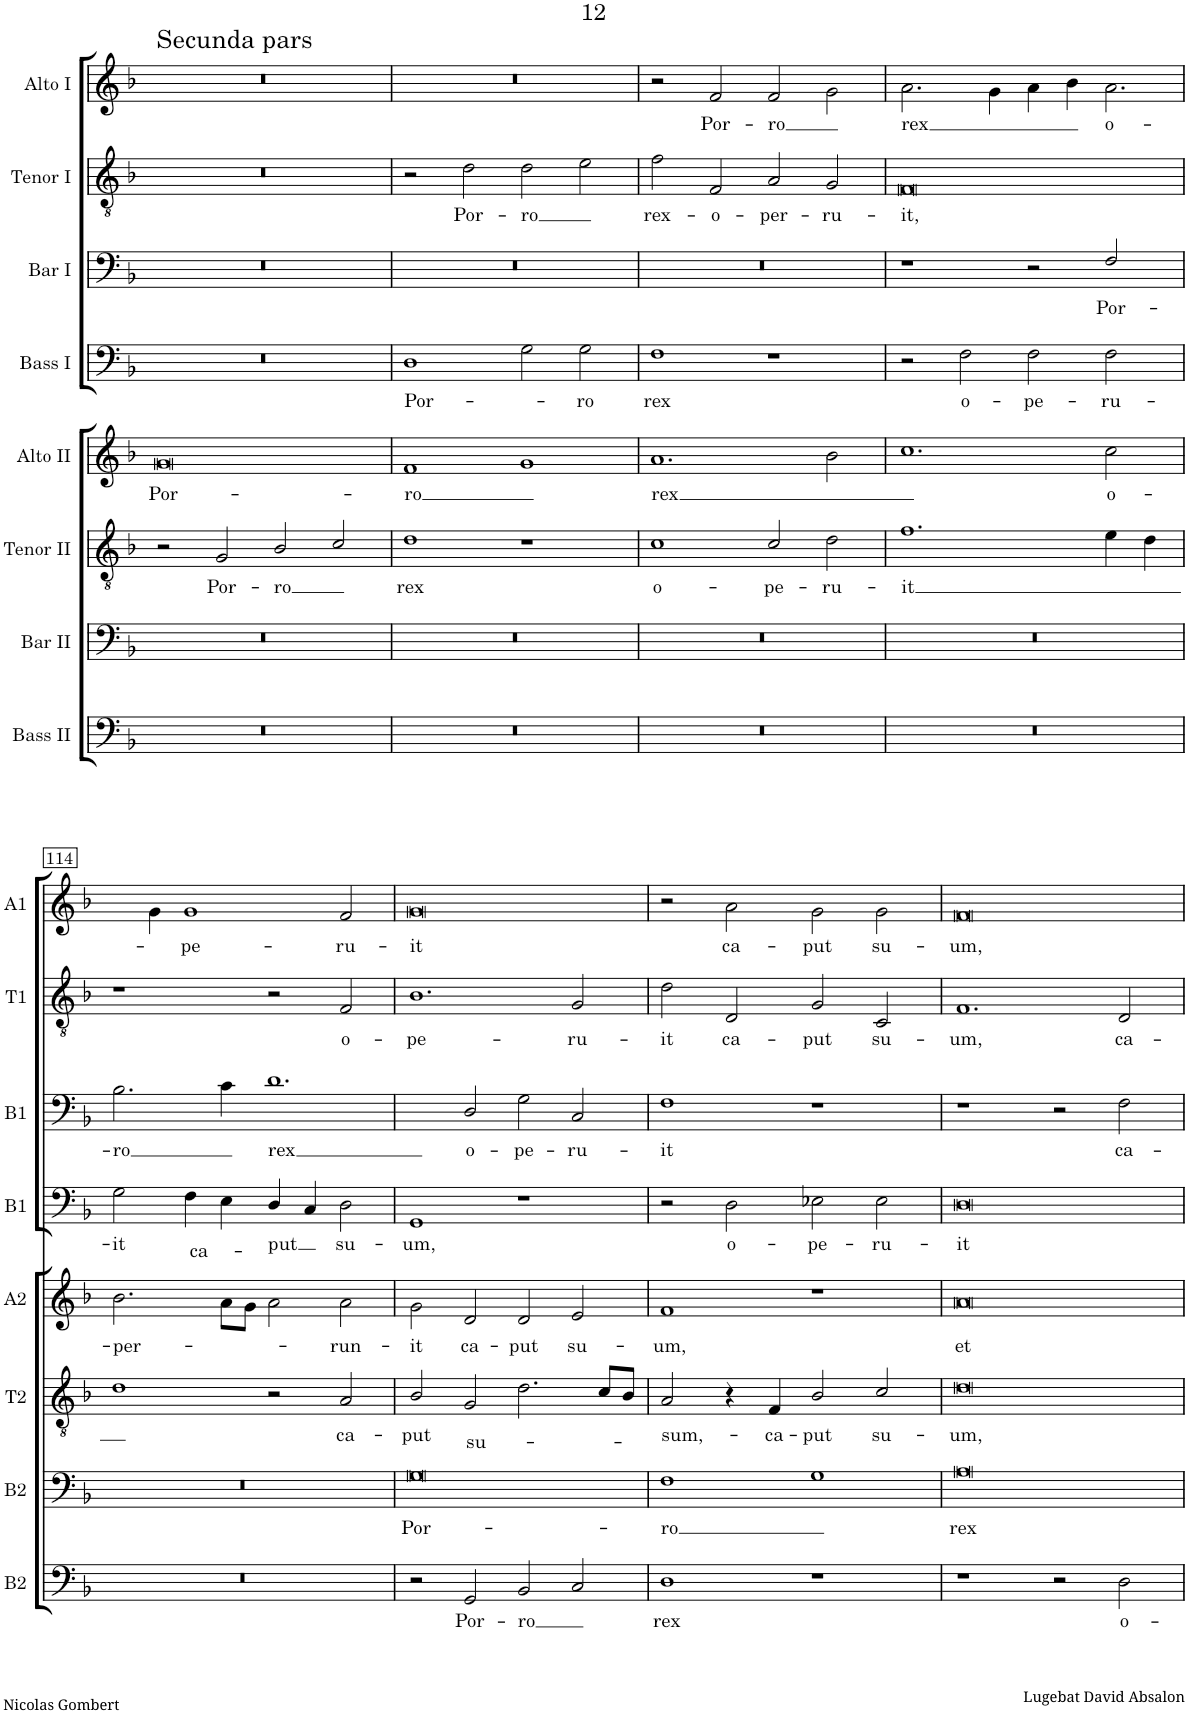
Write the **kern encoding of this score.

**kern	**text	**kern	**text	**kern	**text	**kern	**text	**kern	**text	**kern	**text	**kern	**text	**kern	**text
*part8	*part8	*part7	*part7	*part6	*part6	*part5	*part5	*part4	*part4	*part3	*part3	*part2	*part2	*part1	*part1
*staff8	*staff8	*staff7	*staff7	*staff6	*staff6	*staff5	*staff5	*staff4	*staff4	*staff3	*staff3	*staff2	*staff2	*staff1	*staff1
*I"Bass II	*	*I"Bar II	*	*I"Tenor II	*	*I"Alto II	*	*I"Bass I	*	*I"Bar I	*	*I"Tenor I	*	*I"Alto I	*
*I'B2	*	*I'B2	*	*I'T2	*	*I'A2	*	*I'B1	*	*I'B1	*	*I'T1	*	*I'A1	*
!!LO:PB:g=z
*clefF4	*	*clefF4	*	*clefGv2	*	*clefG2	*	*clefF4	*	*clefF4	*	*clefGv2	*	*clefG2	*
*k[b-]	*	*k[b-]	*	*k[b-]	*	*k[b-]	*	*k[b-]	*	*k[b-]	*	*k[b-]	*	*k[b-]	*
*M4/2	*	*M4/2	*	*M4/2	*	*M4/2	*	*M4/2	*	*M4/2	*	*M4/2	*	*M4/2	*
=110	=110	=110	=110	=110	=110	=110	=110	=110	=110	=110	=110	=110	=110	=110	=110
!	!	!	!	!	!	!	!	!	!	!	!	!	!	!LO:TX:a:t=Secunda pars	!
!	!	!	!	!	!	!	!LO:LY:b	!	!	!	!	!	!	!	!
0r	.	0r	.	2r	.	0g	Por-	0r	.	0r	.	0r	.	0r	.
!	!	!	!	!	!LO:LY:b	!	!	!	!	!	!	!	!	!	!
.	.	.	.	2G/	Por-	.	.	.	.	.	.	.	.	.	.
!	!	!	!	!	!LO:LY:b	!	!	!	!	!	!	!	!	!	!
.	.	.	.	2B-/	-ro	.	.	.	.	.	.	.	.	.	.
.	.	.	.	2c/	.	.	.	.	.	.	.	.	.	.	.
=111	=111	=111	=111	=111	=111	=111	=111	=111	=111	=111	=111	=111	=111	=111	=111
!	!	!	!	!	!LO:LY:b	!	!LO:LY:b	!	!LO:LY:b	!	!	!	!	!	!
0r	.	0r	.	1d	rex	1f	-ro	1D	Por-	0r	.	2r	.	0r	.
!	!	!	!	!	!	!	!	!	!	!	!	!	!LO:LY:b	!	!
.	.	.	.	.	.	.	.	.	.	.	.	2d\	Por-	.	.
!	!	!	!	!	!	!	!	!	!	!	!	!	!LO:LY:b	!	!
.	.	.	.	1r	.	1g	.	2G\	.	.	.	2d\	-ro	.	.
!	!	!	!	!	!	!	!	!	!LO:LY:b	!	!	!	!	!	!
.	.	.	.	.	.	.	.	2G\	-ro	.	.	2e\	.	.	.
=112	=112	=112	=112	=112	=112	=112	=112	=112	=112	=112	=112	=112	=112	=112	=112
!	!	!	!	!	!LO:LY:b	!	!LO:LY:b	!	!LO:LY:b	!	!	!	!LO:LY:b	!	!
0r	.	0r	.	1c	o-	1.a	rex	1F	rex	0r	.	2f\	rex-	2r	.
!	!	!	!	!	!	!	!	!	!	!	!	!	!LO:LY:b	!	!LO:LY:b
.	.	.	.	.	.	.	.	.	.	.	.	2F/	-o-	2f/	Por-
!	!	!	!	!	!LO:LY:b	!	!	!	!	!	!	!	!LO:LY:b	!	!LO:LY:b
.	.	.	.	2c/	-pe-	.	.	1r	.	.	.	2A/	-per-	2f/	-ro
!	!	!	!	!	!LO:LY:b	!	!	!	!	!	!	!	!LO:LY:b	!	!
.	.	.	.	2d\	-ru-	2b-\	.	.	.	.	.	2G/	-ru-	2g\	.
=113	=113	=113	=113	=113	=113	=113	=113	=113	=113	=113	=113	=113	=113	=113	=113
!	!	!	!	!	!LO:LY:b	!	!	!	!	!	!	!	!LO:LY:b	!	!LO:LY:b
0r	.	0r	.	1.f	-it	1.cc	.	2r	.	1r	.	0F	-it,	2.a\	rex
!	!	!	!	!	!	!	!	!	!LO:LY:b	!	!	!	!	!	!
.	.	.	.	.	.	.	.	2F\	o-	.	.	.	.	.	.
.	.	.	.	.	.	.	.	.	.	.	.	.	.	4g\	.
!	!	!	!	!	!	!	!	!	!LO:LY:b	!	!	!	!	!	!
.	.	.	.	.	.	.	.	2F\	-pe-	2r	.	.	.	4a\	.
.	.	.	.	.	.	.	.	.	.	.	.	.	.	4b-\	.
!	!	!	!	!	!	!	!LO:LY:b	!	!LO:LY:b	!	!LO:LY:b	!	!	!LO:N:vis=2.	!LO:LY:b
.	.	.	.	4e\	.	2cc\	o-	2F\	-ru-	2F/	Por-	.	.	[>2a\	o-
.	.	.	.	4d\	.	.	.	.	.	.	.	.	.	.	.
!!LO:LB:g=z
=114	=114	=114	=114	=114	=114	=114	=114	=114	=114	=114	=114	=114	=114	=114	=114
!	!	!	!	!	!	!	!LO:LY:b	!	!LO:LY:b	!	!LO:LY:b	!	!	!	!
0r	.	0r	.	1d	.	2.b-\	-per-	2G\	-it	2.B-\	-ro	1r	.	4a\]	.
.	.	.	.	.	.	.	.	.	.	.	.	.	.	4g\	.
!	!	!	!	!	!	!	!	!	!LO:LY:b	!	!	!	!	!	!LO:LY:b
.	.	.	.	.	.	.	.	4F\	ca-	.	.	.	.	1g	-pe-
.	.	.	.	.	.	8a\L	.	4E\	.	4c\	.	.	.	.	.
.	.	.	.	.	.	8g\J	.	.	.	.	.	.	.	.	.
!	!	!	!	!	!	!	!	!	!LO:LY:b	!LO:N:vis=1.	!LO:LY:b	!	!	!	!
.	.	.	.	2r	.	2a\	.	4D/	-put	[>1d	rex	2r	.	.	.
.	.	.	.	.	.	.	.	4C/	.	.	.	.	.	.	.
!	!	!	!	!	!LO:LY:b	!	!LO:LY:b	!	!LO:LY:b	!	!	!	!LO:LY:b	!	!LO:LY:b
.	.	.	.	2A/	ca-	2a\	-run-	2D\	su-	.	.	2F/	o-	2f/	-ru-
=115	=115	=115	=115	=115	=115	=115	=115	=115	=115	=115	=115	=115	=115	=115	=115
!	!	!	!LO:LY:b	!	!LO:LY:b	!	!LO:LY:b	!	!LO:LY:b	!	!	!	!LO:LY:b	!	!LO:LY:b
2r	.	0G	Por-	2B-/	-put	2g\	-it	1GG	-um,	2d\]	.	1.B-	-pe-	0g	-it
!	!LO:LY:b	!	!	!	!LO:LY:b	!	!LO:LY:b	!	!	!	!LO:LY:b	!	!	!	!
2GG/	Por-	.	.	2G/	su-	2d/	ca-	.	.	2D/	o-	.	.	.	.
!	!LO:LY:b	!	!	!	!	!	!LO:LY:b	!	!	!	!LO:LY:b	!	!	!	!
2BB-/	-ro	.	.	2.d\	.	2d/	-put	1r	.	2G\	-pe-	.	.	.	.
!	!	!	!	!	!	!	!LO:LY:b	!	!	!	!LO:LY:b	!	!LO:LY:b	!	!
2C/	.	.	.	.	.	2e/	su-	.	.	2C/	-ru-	2G/	-ru-	.	.
.	.	.	.	8c/L	.	.	.	.	.	.	.	.	.	.	.
.	.	.	.	8B-/J	.	.	.	.	.	.	.	.	.	.	.
=116	=116	=116	=116	=116	=116	=116	=116	=116	=116	=116	=116	=116	=116	=116	=116
!	!LO:LY:b	!	!LO:LY:b	!	!LO:LY:b	!	!LO:LY:b	!	!	!	!LO:LY:b	!	!LO:LY:b	!	!
1D	rex	1F	-ro	2A/	-sum,-	1f	-um,	2r	.	1F	-it	2d\	-it	2r	.
!	!	!	!	!	!	!	!	!	!LO:LY:b	!	!	!	!LO:LY:b	!	!LO:LY:b
.	.	.	.	4r	.	.	.	2D\	o-	.	.	2D/	ca-	2a\	ca-
!	!	!	!	!	!LO:LY:b	!	!	!	!	!	!	!	!	!	!
.	.	.	.	4F/	-ca-	.	.	.	.	.	.	.	.	.	.
!	!	!	!	!	!LO:LY:b	!	!	!	!LO:LY:b	!	!	!	!LO:LY:b	!	!LO:LY:b
1r	.	1G	.	2B-/	-put	1r	.	2E-X\	-pe-	1r	.	2G/	-put	2g\	-put
!	!	!	!	!	!LO:LY:b	!	!	!	!LO:LY:b	!	!	!	!LO:LY:b	!	!LO:LY:b
.	.	.	.	2c/	su-	.	.	2E-\	-ru-	.	.	2C/	su-	2g\	su-
=117	=117	=117	=117	=117	=117	=117	=117	=117	=117	=117	=117	=117	=117	=117	=117
!	!	!	!LO:LY:b	!	!LO:LY:b	!	!LO:LY:b	!	!LO:LY:b	!	!	!	!LO:LY:b	!	!LO:LY:b
1r	.	0A	rex	0d	-um,	0a	et	0D	-it	1r	.	1.F	-um,	0f	-um,
2r	.	.	.	.	.	.	.	.	.	2r	.	.	.	.	.
!	!LO:LY:b	!	!	!	!	!	!	!	!	!	!LO:LY:b	!	!LO:LY:b	!	!
2D\	o-	.	.	.	.	.	.	.	.	2F\	ca-	2D/	ca-	.	.
=	=	=	=	=	=	=	=	=	=	=	=	=	=	=	=
*-	*-	*-	*-	*-	*-	*-	*-	*-	*-	*-	*-	*-	*-	*-	*-
